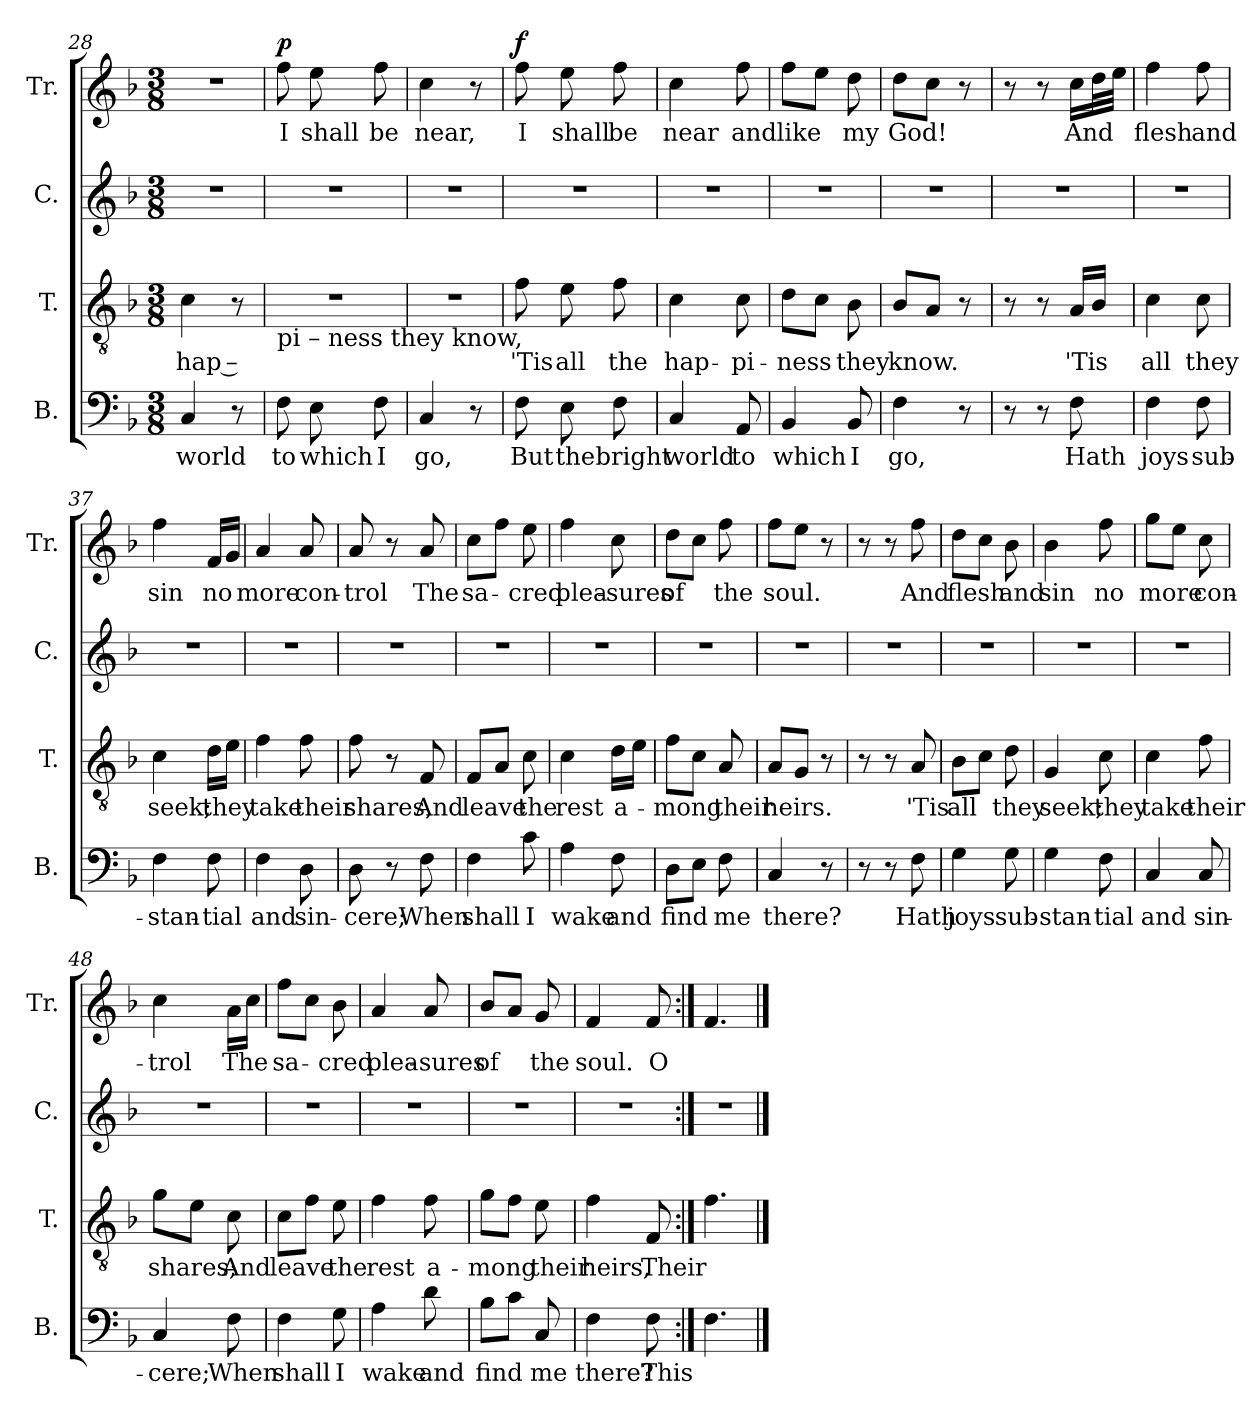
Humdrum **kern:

**kern	**text	**kern	**text	**kern	**kern	**text	**dynam
*part4	*part4	*part3	*part3	*part2	*part1	*part1	*part1
*staff4	*staff4	*staff3	*staff3	*staff2	*staff1	*staff1	*staff1
*I"B.	*	*I"T.	*	*I"C.	*I"Tr.	*	*
*I'B.	*	*I'T.	*	*I'C.	*I'Tr.	*	*
*clefF4	*	*clefGv2	*	*clefG2	*clefG2	*	*
*k[b-]	*	*k[b-]	*	*k[b-]	*k[b-]	*	*
*M3/8	*	*M3/8	*	*M3/8	*M3/8	*	*
=28	=28	=28	=28	=28	=28	=28	=28
4C/	world	4c\	hap –	4.r	4.r	.	.
8r	.	8r	.	.	.	.	.
=29	=29	=29	=29	=29	=29	=29	=29
!	!	!LO:TX:b:t=pi – ness  they  know,	!	!	!	!	!
!	!	!	!	!	!	!	!LO:DY:a
8F\	to	4.r	.	4.r	8ff\	I	p
8E\	which	.	.	.	8ee\	shall	.
8F\	I	.	.	.	8ff\	be	.
=30	=30	=30	=30	=30	=30	=30	=30
4C/	go,	4.r	.	4.r	4cc\	near,	.
8r	.	.	.	.	8r	.	.
!!LO:PB:g=z
=31	=31	=31	=31	=31	=31	=31	=31
!	!	!	!	!	!	!	!LO:DY:a
8F\	But	8f\	'Tis	4.r	8ff\	I	f
8E\	the	8e\	all	.	8ee\	shall	.
8F\	bright	8f\	the	.	8ff\	be	.
=32	=32	=32	=32	=32	=32	=32	=32
4C/	world	4c\	hap-	4.r	4cc\	near	.
8AA/	to	8c\	-pi-	.	8ff\	and	.
=33	=33	=33	=33	=33	=33	=33	=33
4BB-/	which	8d\L	-ness	4.r	8ff\L	like	.
.	.	8c\J	.	.	8ee\J	.	.
8BB-/	I	8B-\	they	.	8dd\	my	.
=34	=34	=34	=34	=34	=34	=34	=34
4F\	go,	8B-/L	know.	4.r	8dd\L	God!	.
.	.	8A/J	.	.	8cc\J	.	.
8r	.	8r	.	.	8r	.	.
=35	=35	=35	=35	=35	=35	=35	=35
8r	.	8r	.	4.r	8r	.	.
8r	.	8r	.	.	8r	.	.
8F\	Hath	16A/LL	'Tis	.	16cc\LL	And	.
.	.	16B-/JJ	.	.	32dd\L	.	.
.	.	.	.	.	32ee\JJJ	.	.
=36	=36	=36	=36	=36	=36	=36	=36
4F\	joys	4c\	all	4.r	4ff\	flesh	.
8F\	sub-	8c\	they	.	8ff\	and	.
=37	=37	=37	=37	=37	=37	=37	=37
4F\	-stan-	4c\	seek;	4.r	4ff\	sin	.
8F\	-tial	16d\LL	they	.	16f/LL	no	.
.	.	16e\JJ	.	.	16g/JJ	.	.
=38	=38	=38	=38	=38	=38	=38	=38
4F\	and	4f\	take	4.r	4a/	more	.
8D\	sin-	8f\	their	.	8a/	con-	.
!!LO:LB:g=z
=39	=39	=39	=39	=39	=39	=39	=39
8D\	-cere;	8f\	shares,	4.r	8a/	-trol	.
8r	.	8r	.	.	8r	.	.
8F\	When	8F/	And	.	8a/	The	.
=40	=40	=40	=40	=40	=40	=40	=40
4F\	shall	8F/L	leave	4.r	8cc\L	sa-	.
.	.	8A/J	.	.	8ff\J	.	.
8c\	I	8c\	the	.	8ee\	-cred	.
=41	=41	=41	=41	=41	=41	=41	=41
4A\	wake	4c\	rest	4.r	4ff\	plea-	.
8F\	and	16d\LL	a-	.	8cc\	-sures	.
.	.	16e\JJ	.	.	.	.	.
=42	=42	=42	=42	=42	=42	=42	=42
8D\L	find	8f\L	-mong	4.r	8dd\L	of	.
8E\J	.	8c\J	.	.	8cc\J	.	.
8F\	me	8A/	their	.	8ff\	the	.
=43	=43	=43	=43	=43	=43	=43	=43
4C/	there?	8A/L	heirs.	4.r	8ff\L	soul.	.
.	.	8G/J	.	.	8ee\J	.	.
8r	.	8r	.	.	8r	.	.
=44	=44	=44	=44	=44	=44	=44	=44
8r	.	8r	.	4.r	8r	.	.
8r	.	8r	.	.	8r	.	.
8F\	Hath	8A/	'Tis	.	8ff\	And	.
=45	=45	=45	=45	=45	=45	=45	=45
4G\	joys	8B-\L	all	4.r	8dd\L	flesh	.
.	.	8c\J	.	.	8cc\J	.	.
8G\	sub-	8d\	they	.	8b-\	and	.
=46	=46	=46	=46	=46	=46	=46	=46
4G\	-stan-	4G/	seek;	4.r	4b-\	sin	.
8F\	-tial	8c\	they	.	8ff\	no	.
!!LO:LB:g=z
=47	=47	=47	=47	=47	=47	=47	=47
4C/	and	4c\	take	4.r	8gg\L	more	.
.	.	.	.	.	8ee\J	.	.
8C/	sin-	8f\	their	.	8cc\	con-	.
=48	=48	=48	=48	=48	=48	=48	=48
4C/	-cere;	8g\L	shares;	4.r	4cc\	-trol	.
.	.	8e\J	.	.	.	.	.
8F\	When	8c\	And	.	16a\LL	The	.
.	.	.	.	.	16cc\JJ	.	.
=49	=49	=49	=49	=49	=49	=49	=49
4F\	shall	8c\L	leave	4.r	8ff\L	sa-	.
.	.	8f\J	.	.	8cc\J	.	.
8G\	I	8e\	the	.	8b-\	-cred	.
=50	=50	=50	=50	=50	=50	=50	=50
4A\	wake	4f\	rest	4.r	4a/	plea-	.
8d\	and	8f\	a-	.	8a/	-sures	.
=51	=51	=51	=51	=51	=51	=51	=51
8B-\L	find	8g\L	-mong	4.r	8b-/L	of	.
8c\J	.	8f\J	.	.	8a/J	.	.
8C/	me	8e\	their	.	8g/	the	.
=52	=52	=52	=52	=52	=52	=52	=52
4F\	there?	4f\	heirs,	4.r	4f/	soul.	.
8F\	This	8F/	Their	.	8f/	O	.
=53:|!	=53:|!	=53:|!	=53:|!	=53:|!	=53:|!	=53:|!	=53:|!
4.F\	.	4.f\	.	4.r	4.f/	.	.
==	==	==	==	==	==	==	==
*-	*-	*-	*-	*-	*-	*-	*-
